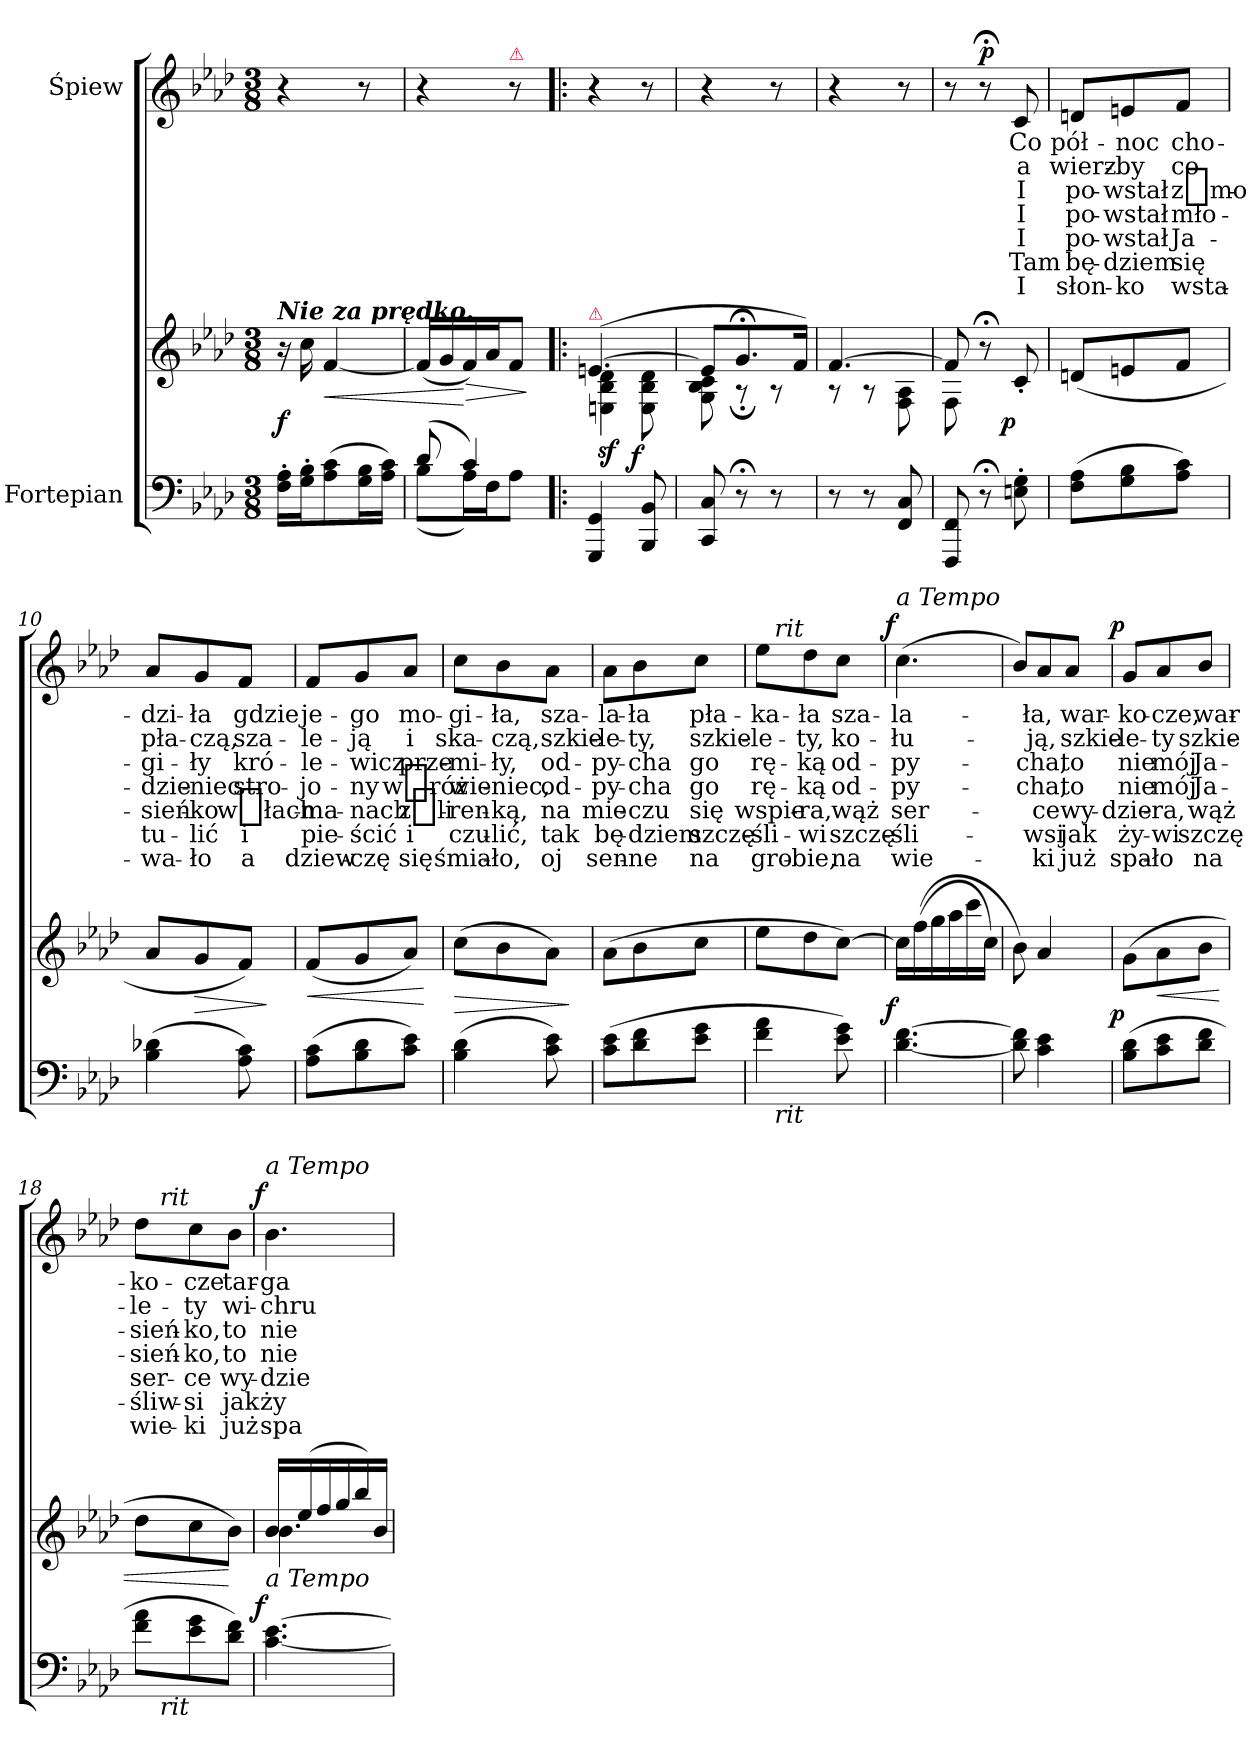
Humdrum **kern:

**kern	**kern	**dynam	**kern	**text	**text	**text	**text	**text	**text	**text	**dynam
*part2	*part2	*part2	*part1	*part1	*part1	*part1	*part1	*part1	*part1	*part1	*part1
*staff3	*staff2	*staff2/3	*staff1	*staff1	*staff1	*staff1	*staff1	*staff1	*staff1	*staff1	*staff1
*I"Fortepian	*	*	*I"Śpiew	*	*	*	*	*	*	*	*
*clefF4	*clefG2	*	*clefG2	*	*	*	*	*	*	*	*
*k[b-e-a-d-]	*k[b-e-a-d-]	*	*k[b-e-a-d-]	*	*	*	*	*	*	*	*
*M3/8	*M3/8	*	*M3/8	*	*	*	*	*	*	*	*
=1	=1	=1	=1	=1	=1	=1	=1	=1	=1	=1	=1
!	!LO:TX:a:Bi:t=Nie za prędko.	!	!	!	!	!	!	!	!	!	!
16F'\ 16A-'\LL	16r	f	4r	.	.	.	.	.	.	.	.
16G'\ 16B-'\J	16cc\	.	.	.	.	.	.	.	.	.	.
!	!	!LO:HP:b	!	!	!	!	!	!	!	!	!
(8A-\ 8c\	[4f/	<	.	.	.	.	.	.	.	.	.
16G\ 16B-\L	.	.	8r	.	.	.	.	.	.	.	.
16A-\ 16c\JJ)	.	.	.	.	.	.	.	.	.	.	.
=2	=2	=2	=2	=2	=2	=2	=2	=2	=2	=2	=2
*^	*	*	*	*	*	*	*	*	*	*	*
(8d-/	(8B-\L	(16f/LL]	.	4r	.	.	.	.	.	.	.	.
.	.	16g/	.	.	.	.	.	.	.	.	.	.
!	!	!	!LO:HP:n=1:b	!	!	!	!	!	!	!	!	!
4c/)	16A-\L)	16f/)	[ >	.	.	.	.	.	.	.	.	.
.	16F\J	16a-/J	.	.	.	.	.	.	.	.	.	.
!	!	!	!	!LO:TX:a:color=crimson:t=⚠	!	!	!	!	!	!	!	!
.	8A-\J	8f/J	.	8r	.	.	.	.	.	.	.	.
*v	*v	*	*	*	*	*	*	*	*	*	*	*
.	.	]	.	.	.	.	.	.	.	.	.
=3!|:	=3!|:	=3!|:	=3!|:	=3!|:	=3!|:	=3!|:	=3!|:	=3!|:	=3!|:	=3!|:	=3!|:
*	*^	*	*	*	*	*	*	*	*	*	*
!	!LO:TX:a:color=crimson:t=⚠	!	!	!	!	!	!	!	!	!	!	!
4GGGi/ 4GGi/	([4.en/	4Eniz>\ 4B-iz>\ 4d-iz>\	.	4r	.	.	.	.	.	.	.	.
!	!	!	!LO:DY:rj	!	!	!	!	!	!	!	!	!
8BBB-i/ 8BB-i/	.	8Ei\ 8B-i\ 8d-i\	f	8r	.	.	.	.	.	.	.	.
=6	=6	=6	=6	=6	=6	=6	=6	=6	=6	=6	=6	=6
8CC/ 8C/	8e/L]	8Gi\ 8B-\ 8c\	.	4r	.	.	.	.	.	.	.	.
8r;	8.g;</	8r;<	.	.	.	.	.	.	.	.	.	.
8r	.	8r	.	8r	.	.	.	.	.	.	.	.
.	16f/Jk)	.	.	.	.	.	.	.	.	.	.	.
=7	=7	=7	=7	=7	=7	=7	=7	=7	=7	=7	=7	=7
8r	[4.f/	8r	.	4r	.	.	.	.	.	.	.	.
8r	.	8r	.	.	.	.	.	.	.	.	.	.
8FF/ 8C/	.	8F\ 8A-\	.	8r	.	.	.	.	.	.	.	.
=8	=8	=8	=8	=8	=8	=8	=8	=8	=8	=8	=8	=8
8FFF/ 8FF/	8f/]	8F\	.	8r	.	.	.	.	.	.	.	.
!	!	!	!	!	!	!	!	!	!	!	!	!LO:DY:b
8r;<	8r;<	8ryy	.	8r;<	.	.	.	.	.	.	.	p
!	!	!	!LO:DY:rj	!	!	!	!	!	!	!	!	!
8En'\ 8G'\	8c'/	8ryy	p	8c/	Co	a	I	I	I	Tam	I	.
*	*v	*v	*	*	*	*	*	*	*	*	*	*
=9	=9	=9	=9	=9	=9	=9	=9	=9	=9	=9	=9
(8F\ 8A-\L	(8dn/L	.	8dn/L	pół-	wierz-	po-	po-	po-	bę-	słon-	.
8G\ 8B-\	8en/	.	8en/	-noc	-by	-wstał	-wstał	-wstał	-dziem	-ko	.
8A-\ 8c\J)	8f/J	.	8f/J	cho-	co	z_mo-	mło-	Ja-	się	wsta-	.
=10	=10	=10	=10	=10	=10	=10	=10	=10	=10	=10	=10
(4B-\ 4d-X\	8a-/L	.	8a-/L	-dzi-	pła-	-gi-	-dzie-	-sień-	tu-	-wa-	.
!	!	!LO:HP:b	!	!	!	!	!	!	!	!	!
.	8g/	>	8g/	-ła	-czą,	-ły	-niec	-ko	-lić	-ło	.
8A-\ 8c\)	8f/J)	.	8f/J	gdzie	sza-	kró-	stro-	w_łach-	i	a	.
.	.	]	.	.	.	.	.	.	.	.	.
=11	=11	=11	=11	=11	=11	=11	=11	=11	=11	=11	=11
!	!	!LO:HP:b	!	!	!	!	!	!	!	!	!
(8A-\ 8c\L	(8f/L	<	8f/L	je-	-le-	-le-	-jo-	-ma-	pie-	dziew-	.
8B-\ 8d-\	8g/	.	8g/	-go	-ją	-wicz	-ny	-nach	-ścić	-czę	.
8c\ 8e-\J)	8a-/J)	.	8a-/J	mo-	i	prze-	w_róż	z_li-	i	się	.
.	.	[	.	.	.	.	.	.	.	.	.
=12	=12	=12	=12	=12	=12	=12	=12	=12	=12	=12	=12
!	!	!LO:HP:b	!	!	!	!	!	!	!	!	!
(4B-\ 4d-\	(8cc\L	>	8cc\L	-gi-	ska-	-mi-	wie-	-ren-	czu-	śmia-	.
.	8b-\	.	8b-\	-ła,	-czą,	-ły,	-niec,	-ką,	-lić,	-ło,	.
8c\ 8e-\)	8a-\J)	.	8a-\J	sza-	szkie-	od-	od-	na	tak	oj	.
.	.	]	.	.	.	.	.	.	.	.	.
=13	=13	=13	=13	=13	=13	=13	=13	=13	=13	=13	=13
(8c\ 8e-\L	(8a-\L	.	8a-\L	-la-	-le-	-py-	-py-	mie-	bę-	sen-	.
8d-\ 8f\	8b-\	.	8b-\	-ła	-ty,	-cha	-cha	-czu	-dziem	-ne	.
8e-\ 8g\J	8cc\J	.	8cc\J	pła-	szkie-	go	go	się	szczę-	na	.
=14	=14	=14	=14	=14	=14	=14	=14	=14	=14	=14	=14
*^	*	*	*	*	*	*	*	*	*	*	*
4f\ 4a-\	8ryy	8ee-\L	.	8ee-\L	-ka-	-le-	rę-	rę-	wspie-	-śli-	gro-	.
!	!	!	!	!LO:TX:a:i:rj:t=rit	!	!	!	!	!	!	!	!
!	!LO:TX:b:i:rj:t=rit	!	!	!	!	!	!	!	!	!	!	!
.	4ryy	8dd-\	.	8dd-\	-ła	-ty,	-ką	-ką	-ra,	-wi	-bie,	.
8e-\ 8g\)	.	[8cc\J)	.	8cc\J	sza-	ko-	od-	od-	wąż	szczę-	na	.
=15	=15	=15	=15	=15	=15	=15	=15	=15	=15	=15	=15	=15
!	!	!	!	!LO:TX:a:i:t=a Tempo	!	!	!	!	!	!	!	!
!LO:TX:b:i:t=a Tempo	!	!	!	!	!	!	!	!	!	!	!	!
!	!	!	!LO:DY:rj	!	!	!	!	!	!	!	!	!LO:DY:a:rj
*v	*v	*	*	*	*	*	*	*	*	*	*	*
[4.d-\ [4.f\	16cc\LL]	f	(4.cc\	-la-	-łu-	-py-	-py-	ser-	-śli-	wie-	f
.	(<(16ff\	.	.	.	.	.	.	.	.	.	.
.	16gg\	.	.	.	.	.	.	.	.	.	.
.	16aa-\	.	.	.	.	.	.	.	.	.	.
.	16ccc\	.	.	.	.	.	.	.	.	.	.
.	16cc\JJ)	.	.	.	.	.	.	.	.	.	.
=16	=16	=16	=16	=16	=16	=16	=16	=16	=16	=16	=16
8d-]\ 8f]\	8b-\)	.	8b-/L)	.	.	.	.	.	.	.	.
4c\ 4e-\	4a-/	.	8a-/	-ła,	-ją,	-cha,	-cha,	-ce	-wsi	-ki	.
.	.	.	8a-/J	war-	szkie-	to	to	wy-	jak	już	.
=17	=17	=17	=17	=17	=17	=17	=17	=17	=17	=17	=17
!	!	!LO:DY:rj	!	!	!	!	!	!	!	!	!LO:DY:a:rj
(8B-\ 8d-\L	(8g\L	p	8g/L	-ko-	-le-	nie	nie	-dzie-	ży-	spa-	p
!	!	!LO:HP:b	!	!	!	!	!	!	!	!	!
8c\ 8e-\	8a-\	<	8a-/	-cze,	-ty	mój	mój	-ra,	-wi	-ło	.
8d-\ 8f\J	8b-\J	.	8b-/J	war-	szkie-	Ja-	Ja-	wąż	szczę-	na	.
=18	=18	=18	=18	=18	=18	=18	=18	=18	=18	=18	=18
8f\ 8a-\L	8dd-\L	.	8dd-\L	-ko-	-le-	-sień-	-sień-	ser-	-śliw-	wie-	.
!	!	!	!LO:TX:a:i:rj:t=rit	!	!	!	!	!	!	!	!
!LO:TX:b:i:rj:t=rit	!	!	!	!	!	!	!	!	!	!	!
8e-\ 8g\	8cc\	.	8cc\	-cze	-ty	-ko,	-ko,	-ce	-si	-ki	.
8d-\ 8f\J)	8b-\J)	[	8b-\J	tar-	wi-	to	to	wy-	jak	już	.
=19	=19	=19	=19	=19	=19	=19	=19	=19	=19	=19	=19
*	*^	*	*	*	*	*	*	*	*	*	*
!	!	!	!	!LO:TX:a:i:t=a Tempo	!	!	!	!	!	!	!	!
!	!LO:TX:b:i:t=a Tempo	!	!	!	!	!	!	!	!	!	!	!
!	!	!	!LO:DY:rj	!	!	!	!	!	!	!	!	!LO:DY:b:rj
[4.c\ [4.e-\	16b-/LL	4.b-\	f	4.b-\	-ga-	-chru-	nie	nie	-dzie-	ży-	spa-	f
.	(<16ee-/	.	.	.	.	.	.	.	.	.	.	.
.	16ff/	.	.	.	.	.	.	.	.	.	.	.
.	16gg/	.	.	.	.	.	.	.	.	.	.	.
.	16bb-/)	.	.	.	.	.	.	.	.	.	.	.
.	16b-/JJ	.	.	.	.	.	.	.	.	.	.	.
*	*v	*v	*	*	*	*	*	*	*	*	*	*
=	=	=	=	=	=	=	=	=	=	=	=
*-	*-	*-	*-	*-	*-	*-	*-	*-	*-	*-	*-
